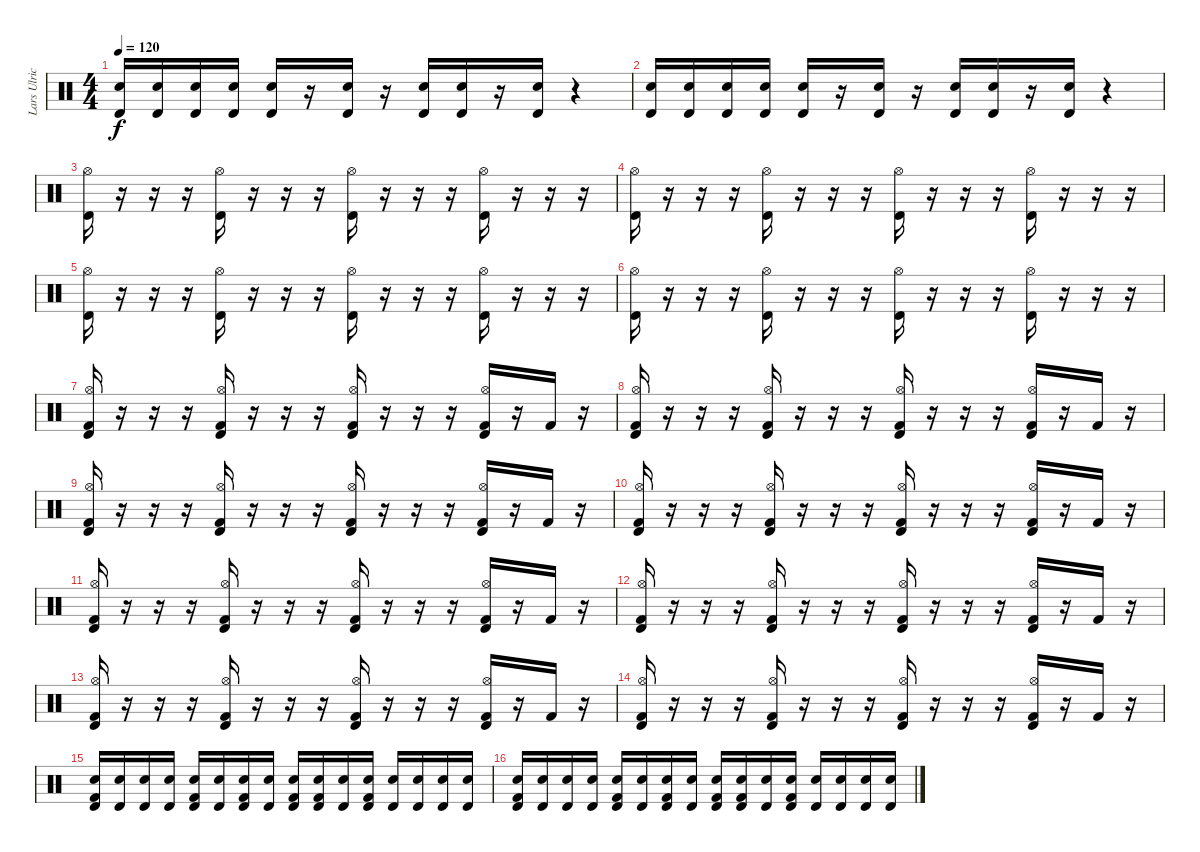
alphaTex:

\track ("Lars Ulrich" "Lars Ulric") {instrument percussion}
\staff {score}
\articulation defaults
\ts (4 4)
\tempo 120
\clef neutral
\ks c
("Snare (hit) 2" "Timbale high (hit)").16{dy f} ("Snare (hit) 2" "Timbale high (hit)").16 ("Snare (hit) 2" "Timbale high (hit)").16 ("Snare (hit) 2" "Timbale high (hit)").16 ("Snare (hit) 2" "Timbale high (hit)").16 r.16 ("Snare (hit) 2" "Timbale high (hit)").16 r.16 ("Snare (hit) 2" "Timbale high (hit)").16 ("Snare (hit) 2" "Timbale high (hit)").16 r.16 ("Snare (hit) 2" "Timbale high (hit)").16 r.4 |
("Snare (hit) 2" "Timbale high (hit)").16 ("Snare (hit) 2" "Timbale high (hit)").16 ("Snare (hit) 2" "Timbale high (hit)").16 ("Snare (hit) 2" "Timbale high (hit)").16 ("Snare (hit) 2" "Timbale high (hit)").16 r.16 ("Snare (hit) 2" "Timbale high (hit)").16 r.16 ("Snare (hit) 2" "Timbale high (hit)").16 ("Snare (hit) 2" "Timbale high (hit)").16 r.16 ("Snare (hit) 2" "Timbale high (hit)").16 r.4 |
("Hi-Hat (open)" "Timbale high (hit)").16{volume 11} r.16 r.16 r.16 ("Hi-Hat (open)" "Timbale high (hit)").16 r.16 r.16 r.16 ("Timbale high (hit)" "Hi-Hat (open)").16 r.16 r.16 r.16 ("Timbale high (hit)" "Hi-Hat (open)").16 r.16 r.16 r.16 |
("Hi-Hat (open)" "Timbale high (hit)").16 r.16 r.16 r.16 ("Hi-Hat (open)" "Timbale high (hit)").16 r.16 r.16 r.16 ("Timbale high (hit)" "Hi-Hat (open)").16 r.16 r.16 r.16 ("Timbale high (hit)" "Hi-Hat (open)").16 r.16 r.16 r.16 |
("Hi-Hat (open)" "Timbale high (hit)").16 r.16 r.16 r.16 ("Hi-Hat (open)" "Timbale high (hit)").16 r.16 r.16 r.16 ("Timbale high (hit)" "Hi-Hat (open)").16 r.16 r.16 r.16 ("Timbale high (hit)" "Hi-Hat (open)").16 r.16 r.16 r.16 |
("Hi-Hat (open)" "Timbale high (hit)").16 r.16 r.16 r.16 ("Hi-Hat (open)" "Timbale high (hit)").16 r.16 r.16 r.16 ("Timbale high (hit)" "Hi-Hat (open)").16 r.16 r.16 r.16 ("Timbale high (hit)" "Hi-Hat (open)").16 r.16 r.16 r.16 |
("Hi-Hat (open)" "Timbale high (hit)" "Kick (hit) 2").16{volume 16} r.16 r.16 r.16 ("Hi-Hat (open)" "Timbale high (hit)" "Kick (hit) 2").16 r.16 r.16 r.16 ("Timbale high (hit)" "Hi-Hat (open)" "Kick (hit) 2").16 r.16 r.16 r.16 ("Timbale high (hit)" "Hi-Hat (open)" "Kick (hit) 2").16 r.16 "Kick (hit) 2".16 r.16 |
("Hi-Hat (open)" "Timbale high (hit)" "Kick (hit) 2").16 r.16 r.16 r.16 ("Hi-Hat (open)" "Timbale high (hit)" "Kick (hit) 2").16 r.16 r.16 r.16 ("Timbale high (hit)" "Hi-Hat (open)" "Kick (hit) 2").16 r.16 r.16 r.16 ("Timbale high (hit)" "Hi-Hat (open)" "Kick (hit) 2").16 r.16 "Kick (hit) 2".16 r.16 |
("Hi-Hat (open)" "Timbale high (hit)" "Kick (hit) 2").16 r.16 r.16 r.16 ("Hi-Hat (open)" "Timbale high (hit)" "Kick (hit) 2").16 r.16 r.16 r.16 ("Timbale high (hit)" "Hi-Hat (open)" "Kick (hit) 2").16 r.16 r.16 r.16 ("Timbale high (hit)" "Hi-Hat (open)" "Kick (hit) 2").16 r.16 "Kick (hit) 2".16 r.16 |
("Hi-Hat (open)" "Timbale high (hit)" "Kick (hit) 2").16 r.16 r.16 r.16 ("Hi-Hat (open)" "Timbale high (hit)" "Kick (hit) 2").16 r.16 r.16 r.16 ("Timbale high (hit)" "Hi-Hat (open)" "Kick (hit) 2").16 r.16 r.16 r.16 ("Timbale high (hit)" "Hi-Hat (open)" "Kick (hit) 2").16 r.16 "Kick (hit) 2".16 r.16 |
("Hi-Hat (open)" "Timbale high (hit)" "Kick (hit) 2").16 r.16 r.16 r.16 ("Hi-Hat (open)" "Timbale high (hit)" "Kick (hit) 2").16 r.16 r.16 r.16 ("Timbale high (hit)" "Hi-Hat (open)" "Kick (hit) 2").16 r.16 r.16 r.16 ("Timbale high (hit)" "Hi-Hat (open)" "Kick (hit) 2").16 r.16 "Kick (hit) 2".16 r.16 |
("Hi-Hat (open)" "Timbale high (hit)" "Kick (hit) 2").16 r.16 r.16 r.16 ("Hi-Hat (open)" "Timbale high (hit)" "Kick (hit) 2").16 r.16 r.16 r.16 ("Timbale high (hit)" "Hi-Hat (open)" "Kick (hit) 2").16 r.16 r.16 r.16 ("Timbale high (hit)" "Hi-Hat (open)" "Kick (hit) 2").16 r.16 "Kick (hit) 2".16 r.16 |
("Hi-Hat (open)" "Timbale high (hit)" "Kick (hit) 2").16 r.16 r.16 r.16 ("Hi-Hat (open)" "Timbale high (hit)" "Kick (hit) 2").16 r.16 r.16 r.16 ("Timbale high (hit)" "Hi-Hat (open)" "Kick (hit) 2").16 r.16 r.16 r.16 ("Timbale high (hit)" "Hi-Hat (open)" "Kick (hit) 2").16 r.16 "Kick (hit) 2".16 r.16 |
("Hi-Hat (open)" "Timbale high (hit)" "Kick (hit) 2").16 r.16 r.16 r.16 ("Hi-Hat (open)" "Timbale high (hit)" "Kick (hit) 2").16 r.16 r.16 r.16 ("Timbale high (hit)" "Hi-Hat (open)" "Kick (hit) 2").16 r.16 r.16 r.16 ("Timbale high (hit)" "Hi-Hat (open)" "Kick (hit) 2").16 r.16 "Kick (hit) 2".16 r.16 |
("Snare (hit) 2" "Timbale high (hit)" "Kick (hit) 2").16{volume 12} ("Snare (hit) 2" "Timbale high (hit)").16 ("Snare (hit) 2" "Timbale high (hit)").16 ("Snare (hit) 2" "Timbale high (hit)").16 ("Snare (hit) 2" "Timbale high (hit)" "Kick (hit) 2").16 ("Snare (hit) 2" "Timbale high (hit)").16 ("Snare (hit) 2" "Timbale high (hit)" "Kick (hit) 2").16 ("Snare (hit) 2" "Timbale high (hit)").16 ("Snare (hit) 2" "Timbale high (hit)" "Kick (hit) 2").16 ("Snare (hit) 2" "Timbale high (hit)" "Kick (hit) 2").16 ("Snare (hit) 2" "Timbale high (hit)").16 ("Snare (hit) 2" "Timbale high (hit)" "Kick (hit) 2").16 ("Snare (hit) 2" "Timbale high (hit)").16 ("Snare (hit) 2" "Timbale high (hit)").16 ("Snare (hit) 2" "Timbale high (hit)").16 ("Snare (hit) 2" "Timbale high (hit)").16 |
("Snare (hit) 2" "Timbale high (hit)" "Kick (hit) 2").16 ("Snare (hit) 2" "Timbale high (hit)").16 ("Snare (hit) 2" "Timbale high (hit)").16 ("Snare (hit) 2" "Timbale high (hit)").16 ("Snare (hit) 2" "Timbale high (hit)" "Kick (hit) 2").16 ("Snare (hit) 2" "Timbale high (hit)").16 ("Snare (hit) 2" "Timbale high (hit)" "Kick (hit) 2").16 ("Snare (hit) 2" "Timbale high (hit)").16 ("Snare (hit) 2" "Timbale high (hit)" "Kick (hit) 2").16 ("Snare (hit) 2" "Timbale high (hit)" "Kick (hit) 2").16 ("Snare (hit) 2" "Timbale high (hit)").16 ("Snare (hit) 2" "Timbale high (hit)" "Kick (hit) 2").16 ("Snare (hit) 2" "Timbale high (hit)").16 ("Snare (hit) 2" "Timbale high (hit)").16 ("Snare (hit) 2" "Timbale high (hit)").16 ("Snare (hit) 2" "Timbale high (hit)").16
